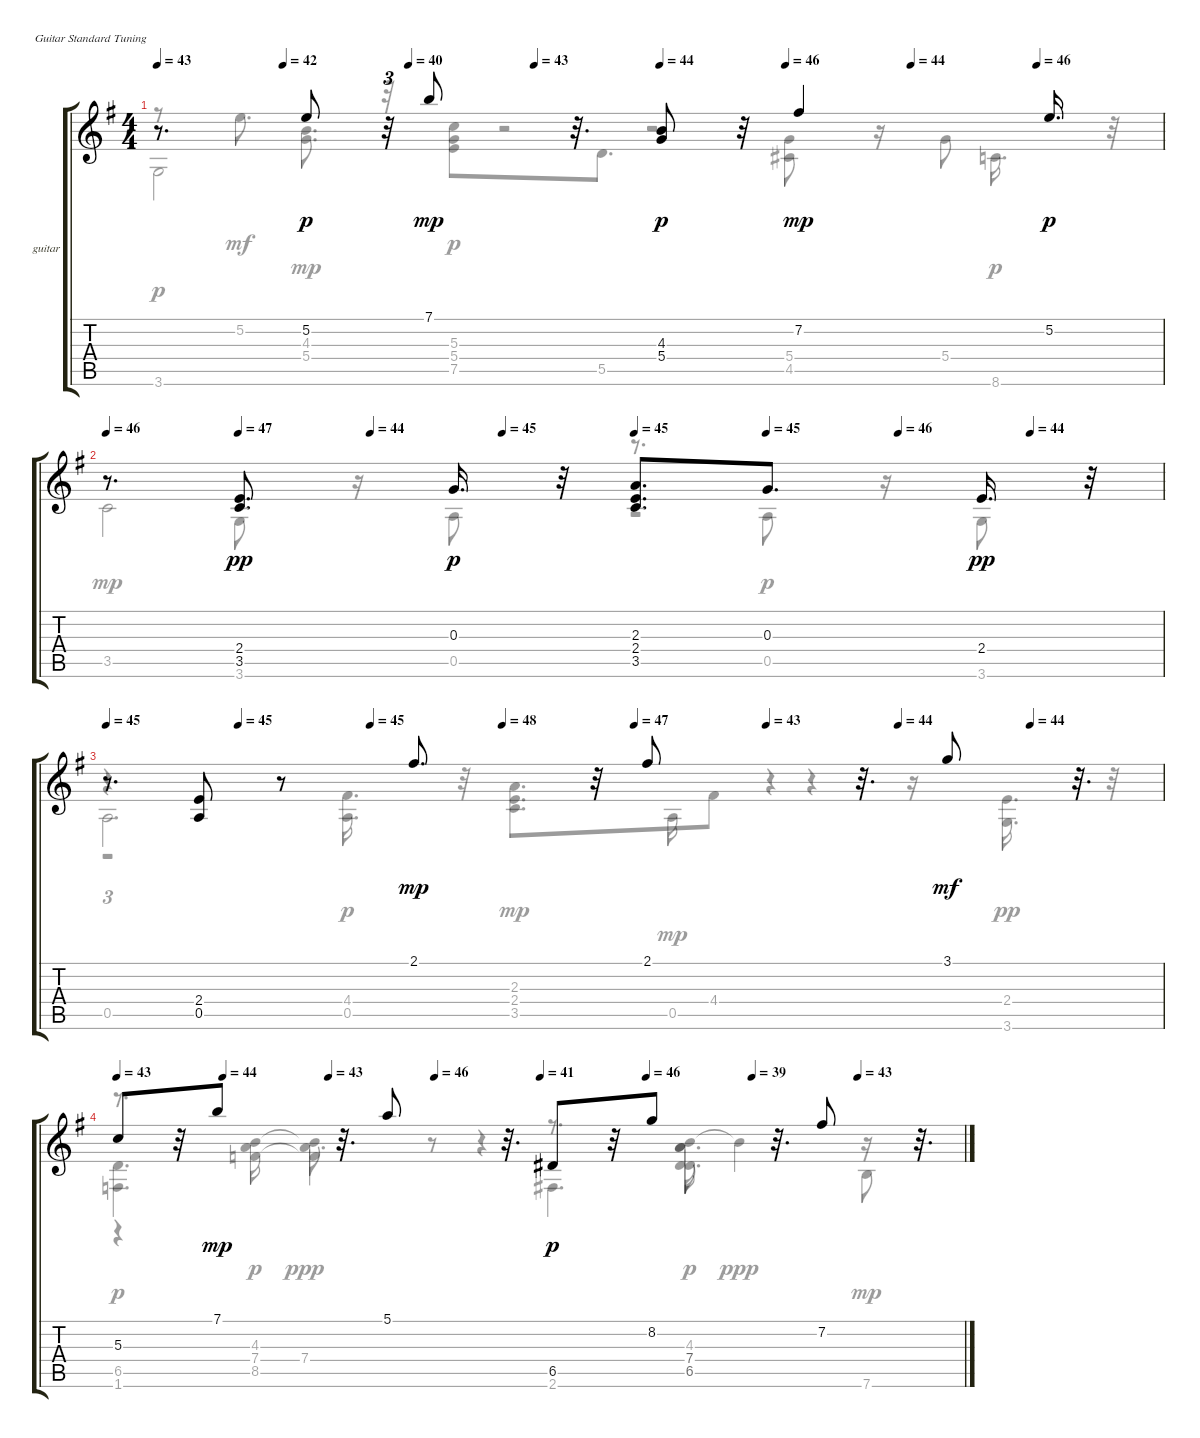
\bracketExtendMode groupsimilarinstruments
\firstSystemTrackNameOrientation horizontal
\otherSystemsTrackNameOrientation horizontal
\track ("guitar" "guitar") {instrument acousticguitarnylon}
\staff {score tabs}
\tuning (E4 B3 G3 D3 A2 E2)
\voice
\ts (4 4)
\tempo 43
\tempo (42 0.125)
\tempo (40 0.25)
\tempo (43 0.375)
\tempo (44 0.5)
\tempo (46 0.625)
\tempo (44 0.75)
\tempo (46 0.875)
\clef g2
\ks g
r.8{d dy mf} 5.2.8{dy p} r.32{tu (3 2)} 7.1.8{dy mp} r.32{d} (4.3 5.4).8{dy p} r.32 7.2.4{dy mp} 5.2.16{d dy p} |
\tempo 46
\tempo (47 0.125)
\tempo (44 0.25)
\tempo (45 0.375)
\tempo (45 0.5)
\tempo (45 0.625)
\tempo (46 0.75)
\tempo (44 0.875)
r.8{d} (2.4 3.5).8{d dy pp} 0.3.16{d dy p} r.32 (2.3 2.4 3.5).8{d} 0.3.8{d} 2.4.16{d dy pp} r.32 |
\tempo 45
\tempo (45 0.125)
\tempo (45 0.25)
\tempo (48 0.375)
\tempo (47 0.5)
\tempo (43 0.625)
\tempo (44 0.75)
\tempo (44 0.875)
r.8{d} (2.4 0.5).8 r.8 2.1.8{d dy mp} r.32 2.1.8 r.32{d} 3.1.8{dy mf} r.32{d} |
\tempo 43
\tempo (44 0.125)
\tempo (43 0.25)
\tempo (46 0.375)
\tempo (41 0.5)
\tempo (46 0.625)
\tempo (39 0.75)
\tempo (43 0.875)
5.3.8 r.32 7.1.8{dy mp} r.32{d} 5.1.8 r.32{d} 6.5.8{dy p} r.32 8.2.8 r.32{d} 7.2.8 r.32{d}
\voice
\clef g2
\ottava regular
\simile none
\ks g
r.8{dy pp} 5.2.8{d dy mf} r.32 (5.3 5.4 7.5).8{dy p} 5.5.8{d} (5.4 4.5).8 r.16 5.4.8 |
3.5.2{dy mp} r.8{d} 0.5.8{dy p} r.16 3.6.8{dy pp} |
r.4{d} (4.4 0.5).16{d dy p} r.32 (2.3 2.4 3.5).8{d dy mp} 4.4.8 r.16 (2.4 3.6).16{d dy pp} r.32 |
r.8{d} (4.3 7.4 8.5).16{dy p} (4.3{t} 8.5{t}).4{dy ppp} r.8{d} (4.3 7.4 6.5).16{dy p} 4.3{t}.4{dy ppp}
\voice
\clef g2
\ottava regular
\simile none
\ks g
r.8{d dy mp} (4.3 5.4).8{d} r.2 8.6.16{d dy p} r.32 |
r.8{d} 3.6.8{dy pp} r.16 0.5.8{dy p} r.2 |
0.5.2{d} r.4 |
r.4 7.4.8{d dy ppp} r.4 (7.4 6.5).8{d} r.16
\voice
\clef g2
\ottava regular
\simile none
\ks g
3.6.2{dy p} r.2 |
|
r.1{tu (3 2)} 0.5.16{dy mp} r.4 |
(6.5 1.6).4{d dy p} r.8 2.6.4{d} 7.6.8{dy mp}
